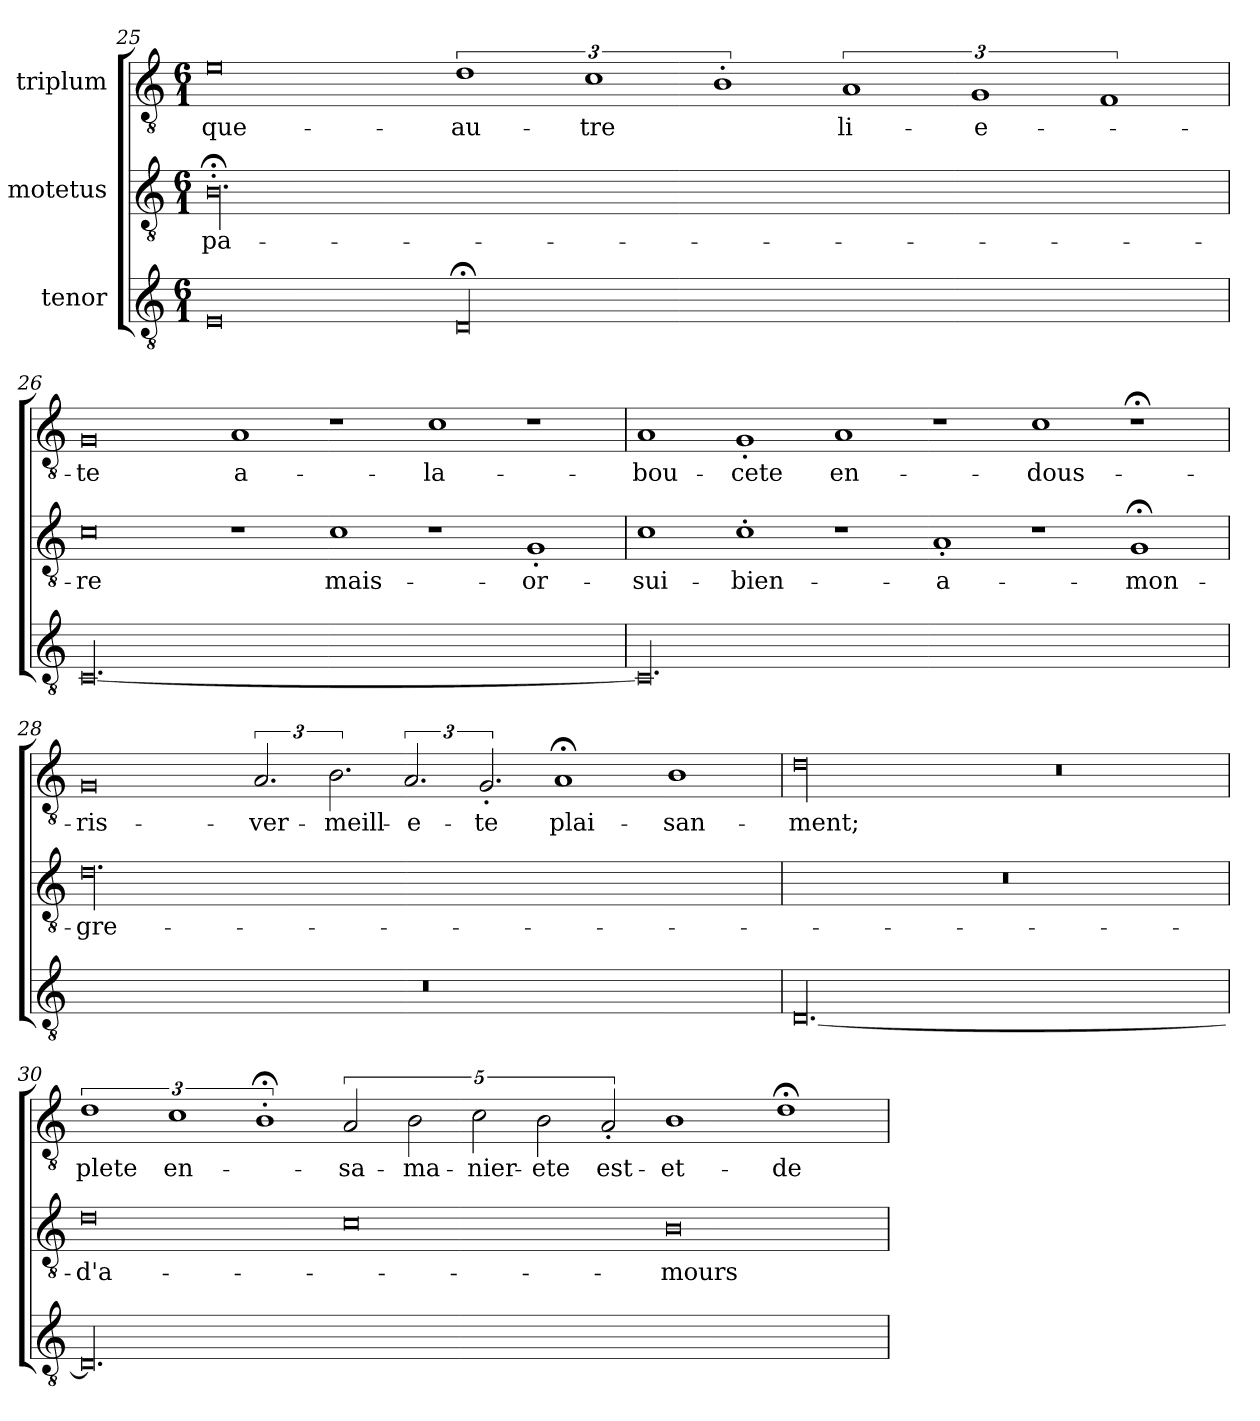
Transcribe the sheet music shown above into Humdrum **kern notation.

**kern	**kern	**text	**kern	**text
*part3	*part2	*part2	*part1	*part1
*staff3	*staff2	*staff2	*staff1	*staff1
*I"tenor	*I"motetus	*	*I"triplum	*
*clefGv2	*clefGv2	*	*clefGv2	*
*k[]	*k[]	*	*k[]	*
*C:	*C:	*	*C:	*
*M6/1	*M6/1	*	*M6/1	*
=25	=25	=25	=25	=25
0E/	00.B;<'\	-pa-	0e\	que-
00D;</	.	.	3%2d\	au-
.	.	.	3%2c\	-tre
.	.	.	3%2B'\	.
.	.	.	3%2A/	-li-
.	.	.	3%2G/	-e-
.	.	.	3%2F/	.
=26	=26	=26	=26	=26
[00.C/	0c\	-re	0G/	-te
.	1r	.	1A/	a-
.	1c\	mais-	1r	.
.	1r	.	1c\	la-
.	1G'/	or-	1r	.
=27	=27	=27	=27	=27
00.C/]	1c\	sui-	1A/	bou-
.	1c'\	bien-	1G'/	-cete
.	1r	.	1A/	en-
.	1A'/	a-	1r	.
.	1r	.	1c\	dous-
.	1G;</	mon-	1r;<	.
=28	=28	=28	=28	=28
00.r	00.d\	gre-	0G/	ris-
.	.	.	3.A/	ver-
.	.	.	3.B\	-meill-
.	.	.	3.A/	-e-
.	.	.	3.G'/	-te
.	.	.	1A;</	plai-
.	.	.	1B\	-san-
=29	=29	=29	=29	=29
[00.D/	00.r	.	00d\	-ment;
.	.	.	0r	.
=30	=30	=30	=30	=30
00.D/]	0d\	d'a-	3%2d\	-plete
.	.	.	3%2c\	en-
.	.	.	3%2B;<'\	.
.	0c\	.	5%2A/	sa-
.	.	.	5%2B\	ma-
.	.	.	5%2c\	-nier-
.	.	.	5%2B\	-ete
.	.	.	5%2A'/	est-
.	0B\	-mours	1B\	et-
.	.	.	1d;<\	de-
=	=	=	=	=
*-	*-	*-	*-	*-
